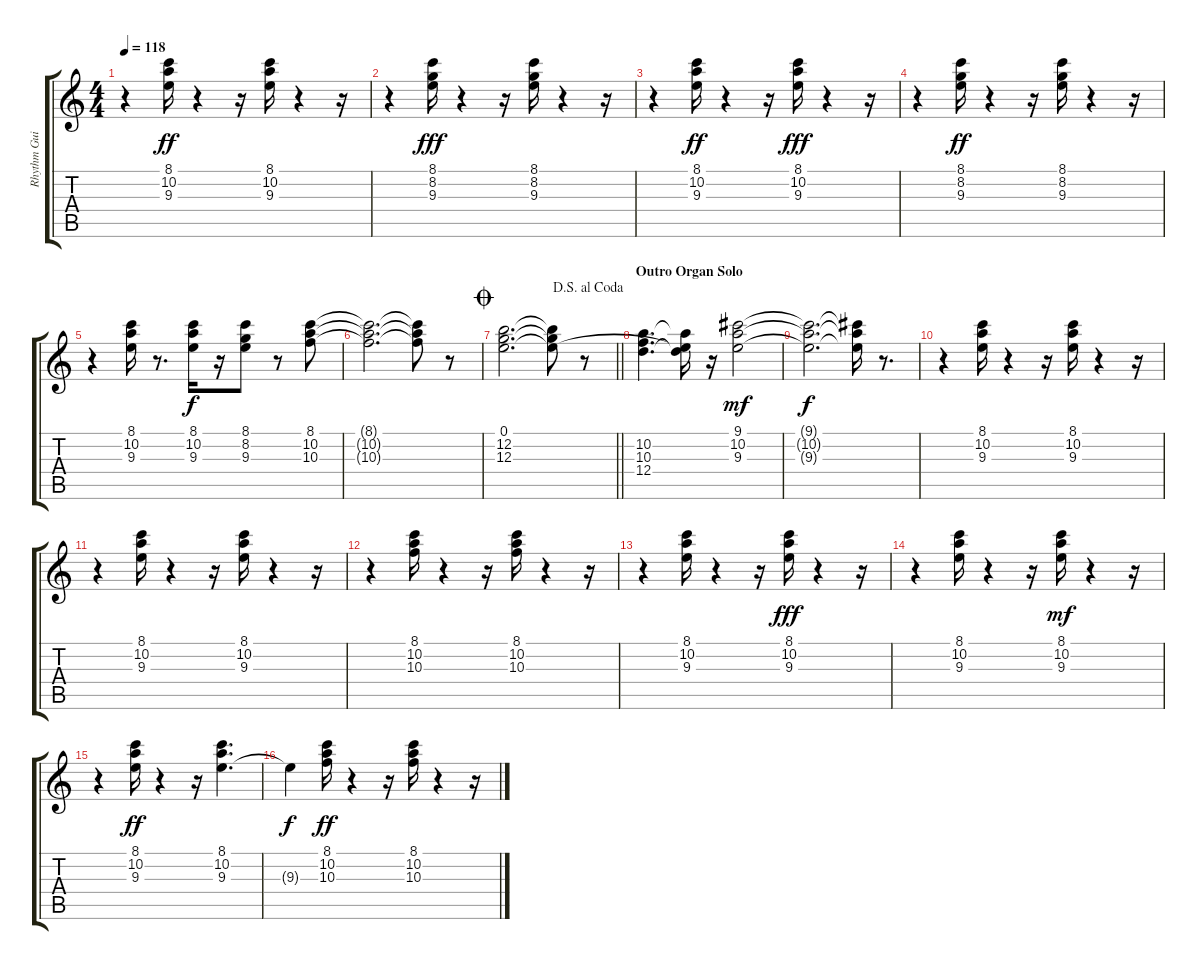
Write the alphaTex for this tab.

\track ("Rhythm Guitar" "Rhythm Gui") {instrument electricguitarclean}
\staff {score tabs}
\tuning (E4 B3 G3 D3 A2 E2) {hide}
\ts (4 4)
\tempo 118
\clef g2
\ks c
r.4{dy ff} (8.1 10.2 9.3).16 r.4 r.16 (8.1 10.2 9.3).16 r.4 r.16 |
r.4 (8.1 8.2 9.3).16{dy fff} r.4 r.16 (8.1 8.2 9.3).16 r.4 r.16 |
r.4 (8.1 10.2 9.3).16{dy ff} r.4 r.16 (8.1 10.2 9.3).16{dy fff} r.4 r.16 |
r.4 (8.1 8.2 9.3).16{dy ff} r.4 r.16 (8.1 8.2 9.3).16 r.4 r.16 |
r.4 (8.1 10.2 9.3).16 r.8{d} (8.1 10.2 9.3).16{dy f} r.16 (8.1 8.2 9.3).8 r.8 (8.1 10.2 10.3).8 |
(8.1{t} 10.2{t} 10.3{t}).2{d} (8.1{t} 10.2{t} 10.3{t}).8 r.8 |
\jump coda
\jump dalsegnoalcoda
\barLineRight lightlight
(0.1 12.2 12.3).2{d} (0.1{t} 12.2{t} 12.3{t}).8 r.8 |
\section ("" "Outro Organ Solo")
(10.2 10.3 12.4).4{d} (0.1{t} 10.2{t} 12.4{t}).16 r.16 (9.1 10.2 9.3).2{dy mf} |
(9.1{t} 10.2{t} 9.3{t}).2{d dy f} (9.1{t} 10.2{t} 9.3{t}).16 r.8{d} |
r.4 (8.1 10.2 9.3).16 r.4 r.16 (8.1 10.2 9.3).16 r.4 r.16 |
r.4 (8.1 10.2 9.3).16 r.4 r.16 (8.1 10.2 9.3).16 r.4 r.16 |
r.4 (8.1 10.2 10.3).16 r.4 r.16 (8.1 10.2 10.3).16 r.4 r.16 |
r.4 (8.1 10.2 9.3).16 r.4 r.16 (8.1 10.2 9.3).16{dy fff} r.4 r.16 |
r.4 (8.1 10.2 9.3).16 r.4 r.16 (8.1 10.2 9.3).16{dy mf} r.4 r.16 |
r.4 (8.1 10.2 9.3).16{dy ff} r.4 r.16 (8.1 10.2 9.3).4{d} |
9.3{t}.4{dy f} (8.1 10.2 10.3).16{dy ff} r.4 r.16 (8.1 10.2 10.3).16 r.4 r.16
